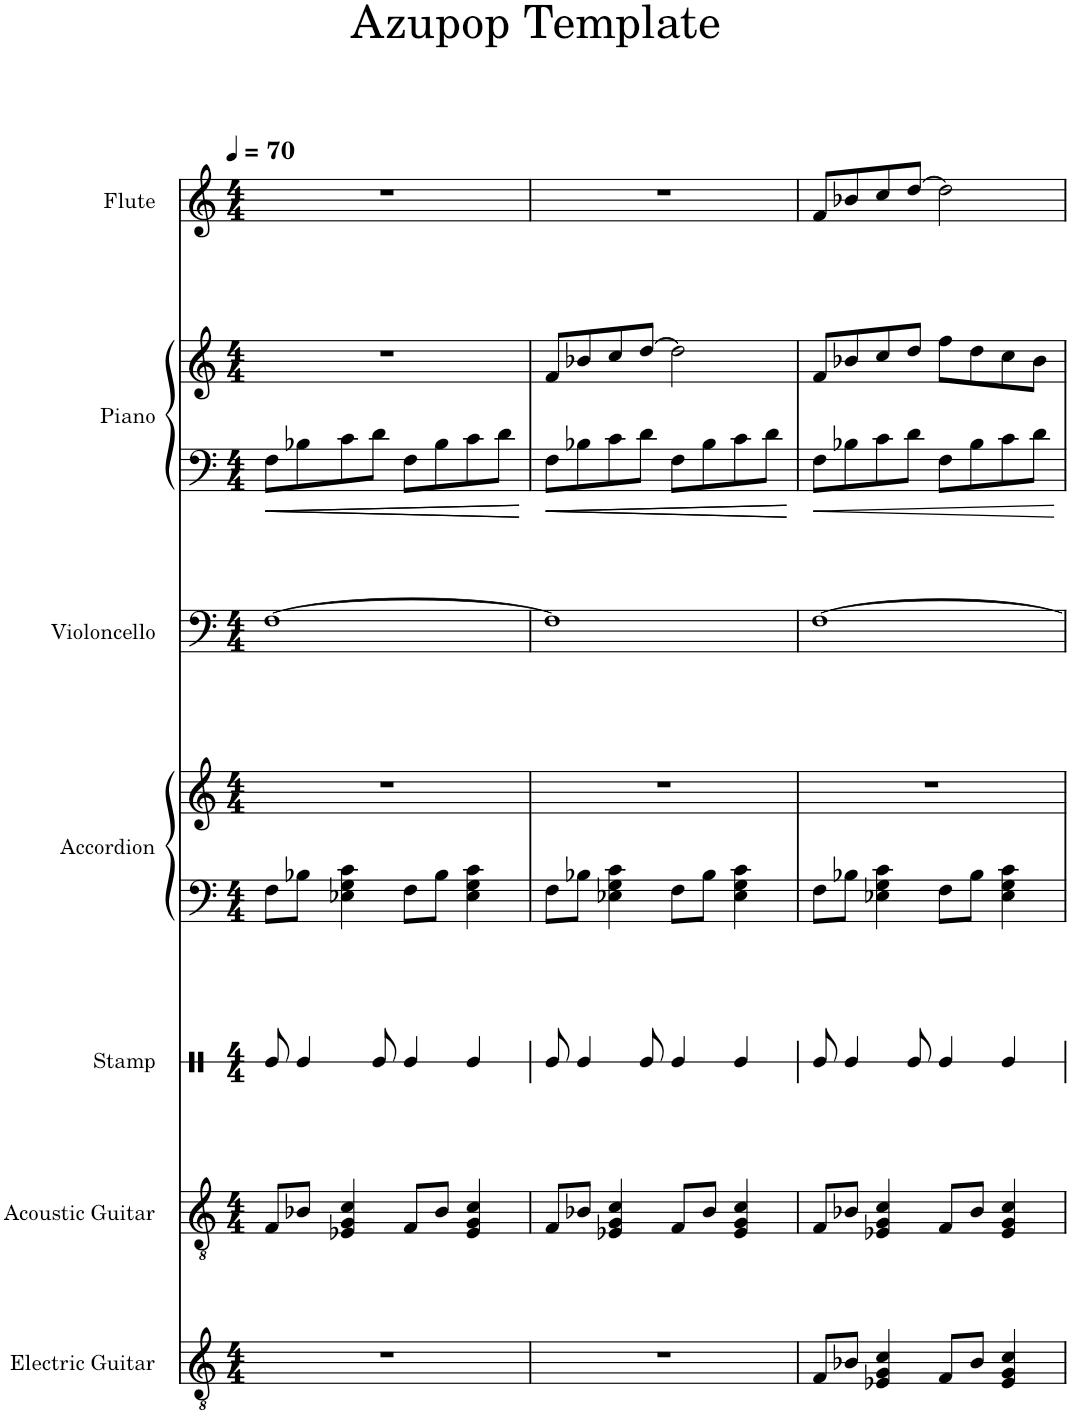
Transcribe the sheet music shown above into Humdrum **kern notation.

**kern	**kern	**kern	**kern	**kern	**kern	**kern	**kern	**kern
*part7	*part6	*part5	*part4	*part4	*part3	*part2	*part2	*part1
*staff9	*staff8	*staff7	*staff6	*staff5	*staff4	*staff3	*staff2	*staff1
*I"Electric Guitar	*I"Acoustic Guitar	*I"Stamp	*I"Accordion	*	*I"Violoncello	*I"Piano	*	*I"Flute
*I'El. Guit.	*I'Guit.	*I'Sta.	*I'Acc.	*	*I'Vc.	*I'Pno.	*	*I'Fl.
*	*	*stria1	*	*	*	*	*	*
*clefGv2	*clefGv2	*clefX	*clefF4	*clefG2	*clefF4	*clefF4	*clefG2	*clefG2
*k[]	*k[]	*k[]	*k[]	*k[]	*k[]	*k[]	*k[]	*k[]
*M4/4	*M4/4	*M4/4	*M4/4	*M4/4	*M4/4	*M4/4	*M4/4	*M4/4
*MM70	*MM70	*MM70	*MM70	*MM70	*MM70	*MM70	*MM70	*MM70
=1	=1	=1	=1	=1	=1	=1	=1	=1
1r	8F/L	8Re/	8F\L	1r	[1F	8F\L	1r	1r
.	8B-X/J	4Re/	8B-X\J	.	.	8B-X\	.	.
.	4E-X/ 4G/ 4c/	.	4E-X\ 4G\ 4c\	.	.	8c\	.	.
.	.	8Re/	.	.	.	8d\J	.	.
.	8F/L	4Re/	8F\L	.	.	8F\L	.	.
.	8B-/J	.	8B-\J	.	.	8B-\	.	.
.	4E-/ 4G/ 4c/	4Re/	4E-\ 4G\ 4c\	.	.	8c\	.	.
.	.	.	.	.	.	8d\J	.	.
=2	=2	=2	=2	=2	=2	=2	=2	=2
1r	8F/L	8Re/	8F\L	1r	1F]	8F\L	8f/L	1r
.	8B-X/J	4Re/	8B-X\J	.	.	8B-X\	8b-X/	.
.	4E-X/ 4G/ 4c/	.	4E-X\ 4G\ 4c\	.	.	8c\	8cc/	.
.	.	8Re/	.	.	.	8d\J	[8dd/J	.
.	8F/L	4Re/	8F\L	.	.	8F\L	2dd\]	.
.	8B-/J	.	8B-\J	.	.	8B-\	.	.
.	4E-/ 4G/ 4c/	4Re/	4E-\ 4G\ 4c\	.	.	8c\	.	.
.	.	.	.	.	.	8d\J	.	.
=3	=3	=3	=3	=3	=3	=3	=3	=3
8F/L	8F/L	8Re/	8F\L	1r	[1F	8F\L	8f/L	8f/L
8B-X/J	8B-X/J	4Re/	8B-X\J	.	.	8B-X\	8b-X/	8b-X/
4E-X/ 4G/ 4c/	4E-X/ 4G/ 4c/	.	4E-X\ 4G\ 4c\	.	.	8c\	8cc/	8cc/
.	.	8Re/	.	.	.	8d\J	8dd/J	[8dd/J
8F/L	8F/L	4Re/	8F\L	.	.	8F\L	8ff\L	2dd\]
8B-/J	8B-/J	.	8B-\J	.	.	8B-\	8dd\	.
4E-/ 4G/ 4c/	4E-/ 4G/ 4c/	4Re/	4E-\ 4G\ 4c\	.	.	8c\	8cc\	.
.	.	.	.	.	.	8d\J	8b-\J	.
=	=	=	=	=	=	=	=	=
*-	*-	*-	*-	*-	*-	*-	*-	*-
